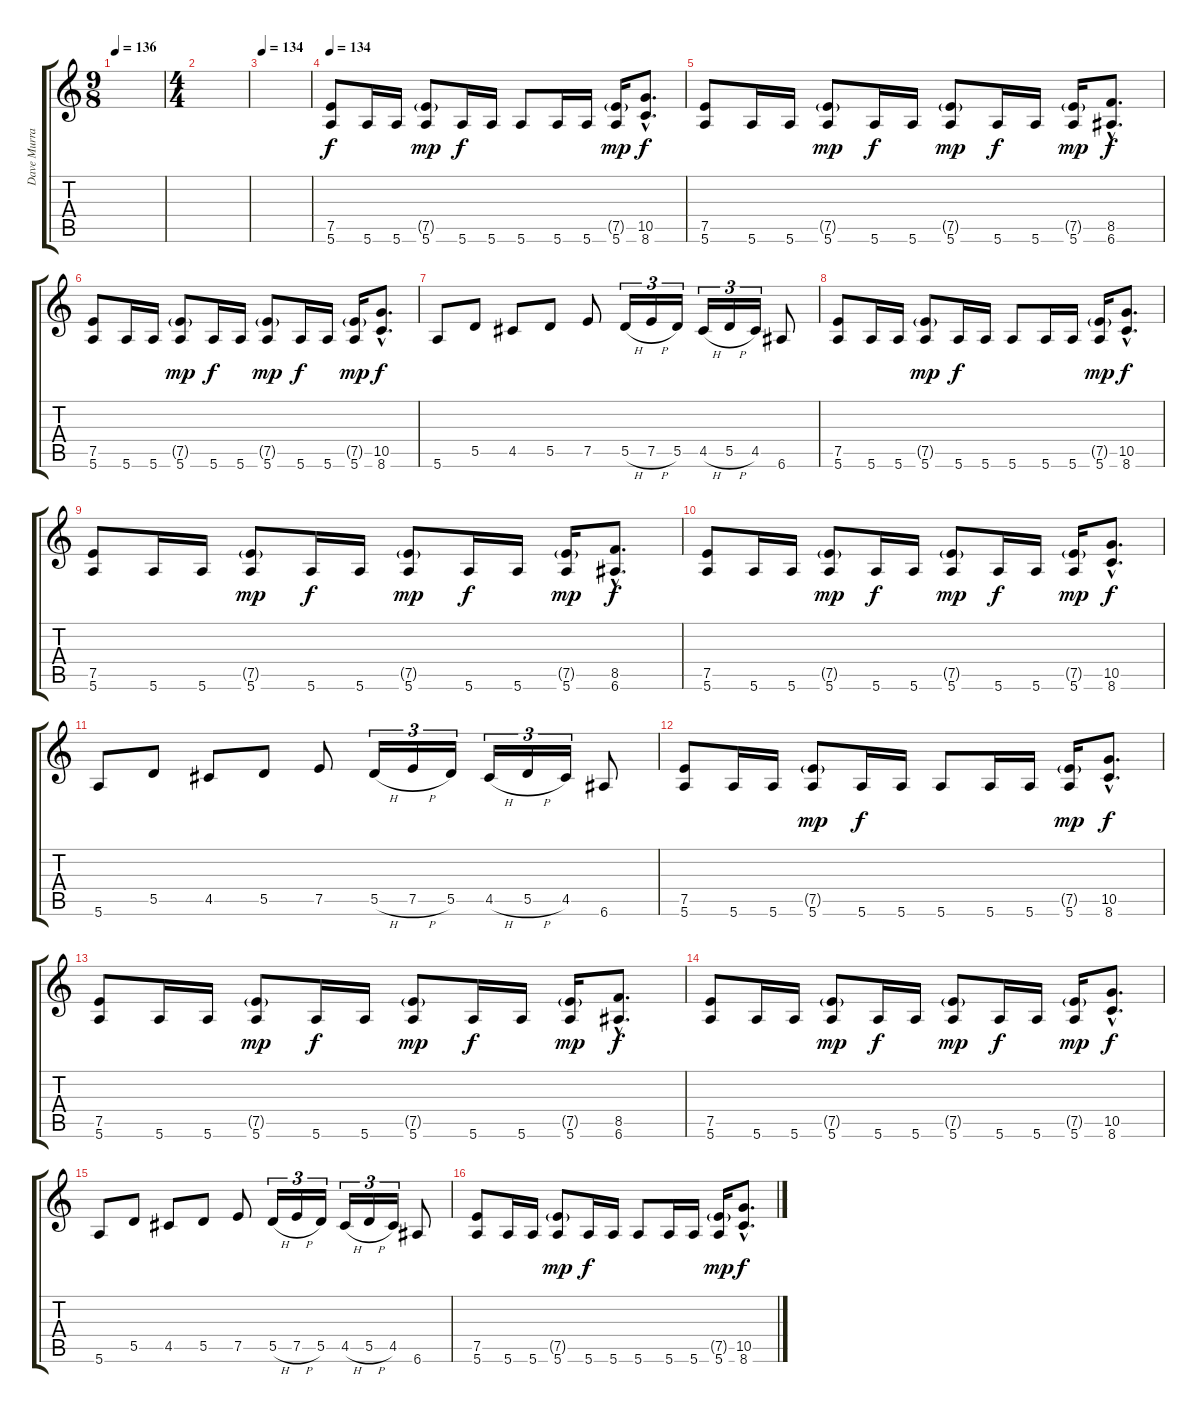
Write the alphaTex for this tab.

\track ("Dave Murray" "Dave Murra") {instrument distortionguitar}
\staff {score tabs}
\tuning (E4 B3 G3 D3 A2 E2) {hide}
\ts (9 8)
\tempo 136
\clef g2
\ks c
|
\ts (4 4)
|
\tempo 134
|
\tempo 134
(7.5 5.6).8 5.6.16 5.6.16 (7.5{g} 5.6).8{dy mp} 5.6.16{dy f} 5.6.16 5.6.8 5.6.16 5.6.16 (7.5{g} 5.6).16{dy mp} (10.5{hac} 8.6{hac}).8{d dy f} |
(7.5 5.6).8 5.6.16 5.6.16 (7.5{g} 5.6).8{dy mp} 5.6.16{dy f} 5.6.16 (7.5{g} 5.6).8{dy mp} 5.6.16{dy f} 5.6.16 (7.5{g} 5.6).16{dy mp} (8.5{hac} 6.6{hac}).8{d dy f} |
(7.5 5.6).8 5.6.16 5.6.16 (7.5{g} 5.6).8{dy mp} 5.6.16{dy f} 5.6.16 (7.5{g} 5.6).8{dy mp} 5.6.16{dy f} 5.6.16 (7.5{g} 5.6).16{dy mp} (10.5{hac} 8.6{hac}).8{d dy f} |
5.6.8 5.5.8 4.5.8 5.5.8 7.5.8 5.5{h}.16{tu (3 2)} 7.5{h}.16{tu (3 2)} 5.5.16{tu (3 2)} 4.5{h}.16{tu (3 2)} 5.5{h}.16{tu (3 2)} 4.5.16{tu (3 2)} 6.6.8 |
(7.5 5.6).8 5.6.16 5.6.16 (7.5{g} 5.6).8{dy mp} 5.6.16{dy f} 5.6.16 5.6.8 5.6.16 5.6.16 (7.5{g} 5.6).16{dy mp} (10.5{hac} 8.6{hac}).8{d dy f} |
(7.5 5.6).8 5.6.16 5.6.16 (7.5{g} 5.6).8{dy mp} 5.6.16{dy f} 5.6.16 (7.5{g} 5.6).8{dy mp} 5.6.16{dy f} 5.6.16 (7.5{g} 5.6).16{dy mp} (8.5{hac} 6.6{hac}).8{d dy f} |
(7.5 5.6).8 5.6.16 5.6.16 (7.5{g} 5.6).8{dy mp} 5.6.16{dy f} 5.6.16 (7.5{g} 5.6).8{dy mp} 5.6.16{dy f} 5.6.16 (7.5{g} 5.6).16{dy mp} (10.5{hac} 8.6{hac}).8{d dy f} |
5.6.8 5.5.8 4.5.8 5.5.8 7.5.8 5.5{h}.16{tu (3 2)} 7.5{h}.16{tu (3 2)} 5.5.16{tu (3 2)} 4.5{h}.16{tu (3 2)} 5.5{h}.16{tu (3 2)} 4.5.16{tu (3 2)} 6.6.8 |
(7.5 5.6).8 5.6.16 5.6.16 (7.5{g} 5.6).8{dy mp} 5.6.16{dy f} 5.6.16 5.6.8 5.6.16 5.6.16 (7.5{g} 5.6).16{dy mp} (10.5{hac} 8.6{hac}).8{d dy f} |
(7.5 5.6).8 5.6.16 5.6.16 (7.5{g} 5.6).8{dy mp} 5.6.16{dy f} 5.6.16 (7.5{g} 5.6).8{dy mp} 5.6.16{dy f} 5.6.16 (7.5{g} 5.6).16{dy mp} (8.5{hac} 6.6{hac}).8{d dy f} |
(7.5 5.6).8 5.6.16 5.6.16 (7.5{g} 5.6).8{dy mp} 5.6.16{dy f} 5.6.16 (7.5{g} 5.6).8{dy mp} 5.6.16{dy f} 5.6.16 (7.5{g} 5.6).16{dy mp} (10.5{hac} 8.6{hac}).8{d dy f} |
5.6.8 5.5.8 4.5.8 5.5.8 7.5.8 5.5{h}.16{tu (3 2)} 7.5{h}.16{tu (3 2)} 5.5.16{tu (3 2)} 4.5{h}.16{tu (3 2)} 5.5{h}.16{tu (3 2)} 4.5.16{tu (3 2)} 6.6.8 |
(7.5 5.6).8 5.6.16 5.6.16 (7.5{g} 5.6).8{dy mp} 5.6.16{dy f} 5.6.16 5.6.8 5.6.16 5.6.16 (7.5{g} 5.6).16{dy mp} (10.5{hac} 8.6{hac}).8{d dy f}
